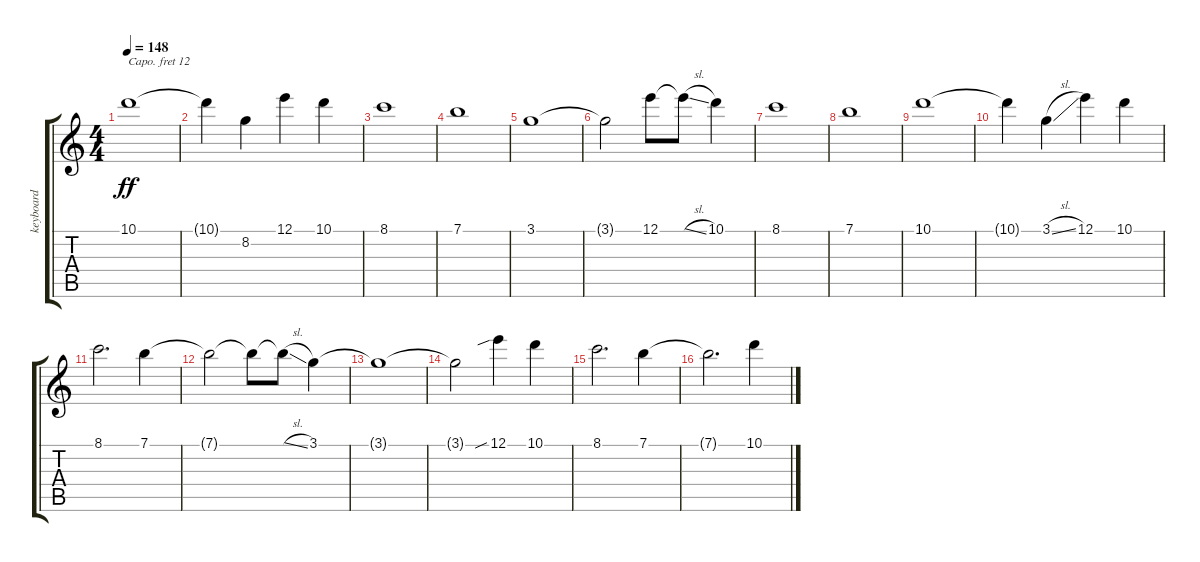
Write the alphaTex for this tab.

\track ("keyboard" "keyboard") {instrument flute}
\staff {score tabs}
\capo 12
\tuning (E4 B3 G3 D3 A2 E2) {hide}
\ts (4 4)
\tempo 148
\clef g2
\ks c
10.1.1{dy ff} |
10.1{t}.4 8.2.4 12.1.4 10.1.4 |
8.1.1 |
7.1.1 |
3.1.1 |
3.1{t}.2 12.1.8 12.1{sl t}.8 10.1.4 |
8.1.1 |
7.1.1 |
10.1.1 |
10.1{t}.4 3.1{sl}.4 12.1.4 10.1.4 |
8.1.2{d} 7.1.4 |
7.1{t}.2 7.1{t}.8 7.1{sl t}.8 3.1.4 |
3.1{t}.1 |
3.1{t}.2 12.1{sib}.4 10.1.4 |
8.1.2{d} 7.1.4 |
7.1{t}.2{d} 10.1.4
